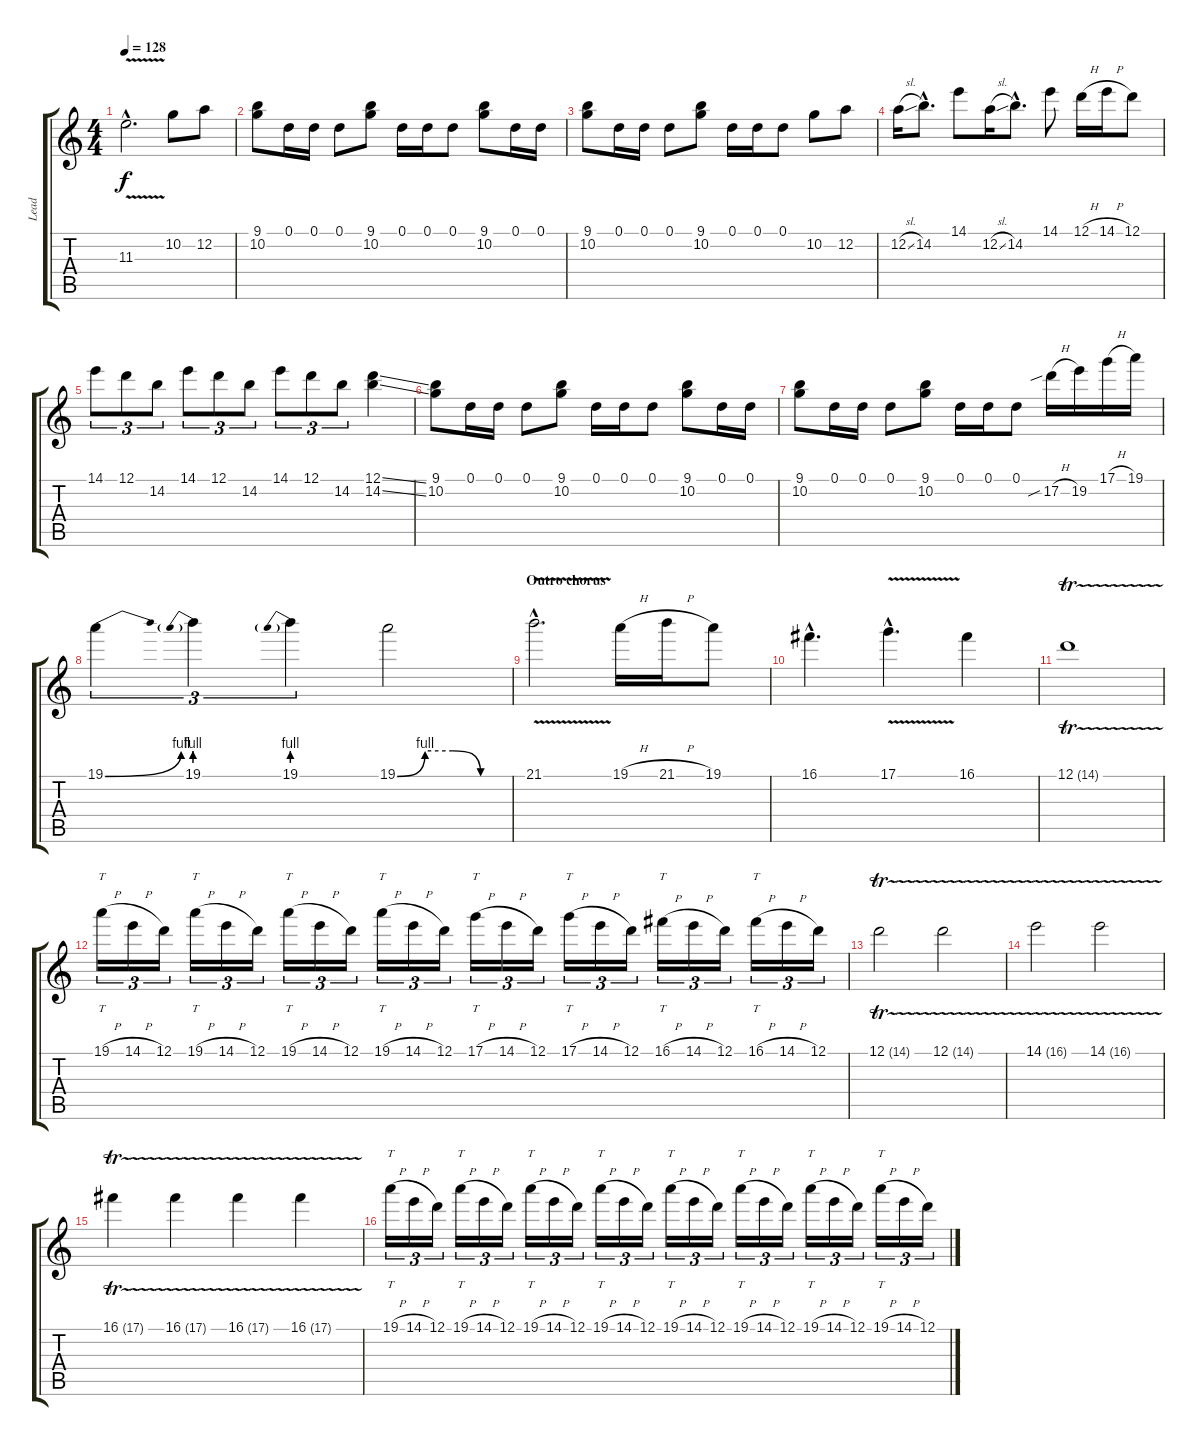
\track ("Lead" "Lead") {instrument distortionguitar}
\staff {score tabs}
\tuning (D4 A3 F3 C3 G2 C2) {hide}
\ts (4 4)
\tempo 128
\clef g2
\ks c
11.3{v hac}.2{d dy f} 10.2.8 12.2.8 |
(9.1 10.2).8 0.1.16 0.1.16 0.1.8 (9.1 10.2).8 0.1.16 0.1.16 0.1.8 (9.1 10.2).8 0.1.16 0.1.16 |
(9.1 10.2).8 0.1.16 0.1.16 0.1.8 (9.1 10.2).8 0.1.16 0.1.16 0.1.8 10.2.8 12.2.8 |
12.2{sl}.16 14.2{hac}.8{d} 14.1.8 12.2{sl}.16 14.2{hac}.8{d} 14.1.8 12.1{h}.16 14.1{h}.16 12.1.8 |
14.1.8{tu (3 2)} 12.1.8{tu (3 2)} 14.2.8{tu (3 2)} 14.1.8{tu (3 2)} 12.1.8{tu (3 2)} 14.2.8{tu (3 2)} 14.1.8{tu (3 2)} 12.1.8{tu (3 2)} 14.2.8{tu (3 2)} (12.1{ss} 14.2{ss}).4 |
(9.1 10.2).8 0.1.16 0.1.16 0.1.8 (9.1 10.2).8 0.1.16 0.1.16 0.1.8 (9.1 10.2).8 0.1.16 0.1.16 |
(9.1 10.2).8 0.1.16 0.1.16 0.1.8 (9.1 10.2).8 0.1.16 0.1.16 0.1.8 17.2{sib h}.16 19.2.16 17.1{h}.16 19.1.16 |
19.1{be (bend 0 0 60 4)}.4{tu (3 2)} 19.1{be (prebend 0 4 60 4)}.4{tu (3 2)} 19.1{be (prebend 0 4 60 4)}.4{tu (3 2)} 19.1{be (custom 0 0 15 4 30 4 45 0 60 0)}.2 |
\section ("" "Outro chorus")
21.1{v hac}.2{d volume 13} 19.1{h}.16 21.1{h}.16 19.1.8 |
16.1{hac}.4{d} 17.1{v hac}.4{d} 16.1.4 |
12.1{tr (14 16)}.1 |
19.1{h}.16{tt tu (3 2)} 14.1{h}.16{tu (3 2)} 12.1.16{tu (3 2)} 19.1{h}.16{tt tu (3 2)} 14.1{h}.16{tu (3 2)} 12.1.16{tu (3 2)} 19.1{h}.16{tt tu (3 2)} 14.1{h}.16{tu (3 2)} 12.1.16{tu (3 2)} 19.1{h}.16{tt tu (3 2)} 14.1{h}.16{tu (3 2)} 12.1.16{tu (3 2)} 17.1{h}.16{tt tu (3 2)} 14.1{h}.16{tu (3 2)} 12.1.16{tu (3 2)} 17.1{h}.16{tt tu (3 2)} 14.1{h}.16{tu (3 2)} 12.1.16{tu (3 2)} 16.1{h}.16{tt tu (3 2)} 14.1{h}.16{tu (3 2)} 12.1.16{tu (3 2)} 16.1{h}.16{tt tu (3 2)} 14.1{h}.16{tu (3 2)} 12.1.16{tu (3 2)} |
12.1{tr (14 16)}.2 12.1{tr (14 16)}.2 |
14.1{tr (16 16)}.2 14.1{tr (16 16)}.2 |
16.1{tr (17 16)}.4 16.1{tr (17 16)}.4 16.1{tr (17 16)}.4 16.1{tr (17 16)}.4 |
19.1{h}.16{tt tu (3 2)} 14.1{h}.16{tu (3 2)} 12.1.16{tu (3 2)} 19.1{h}.16{tt tu (3 2)} 14.1{h}.16{tu (3 2)} 12.1.16{tu (3 2)} 19.1{h}.16{tt tu (3 2)} 14.1{h}.16{tu (3 2)} 12.1.16{tu (3 2)} 19.1{h}.16{tt tu (3 2)} 14.1{h}.16{tu (3 2)} 12.1.16{tu (3 2)} 19.1{h}.16{tt tu (3 2)} 14.1{h}.16{tu (3 2)} 12.1.16{tu (3 2)} 19.1{h}.16{tt tu (3 2)} 14.1{h}.16{tu (3 2)} 12.1.16{tu (3 2)} 19.1{h}.16{tt tu (3 2)} 14.1{h}.16{tu (3 2)} 12.1.16{tu (3 2)} 19.1{h}.16{tt tu (3 2)} 14.1{h}.16{tu (3 2)} 12.1.16{tu (3 2)}
